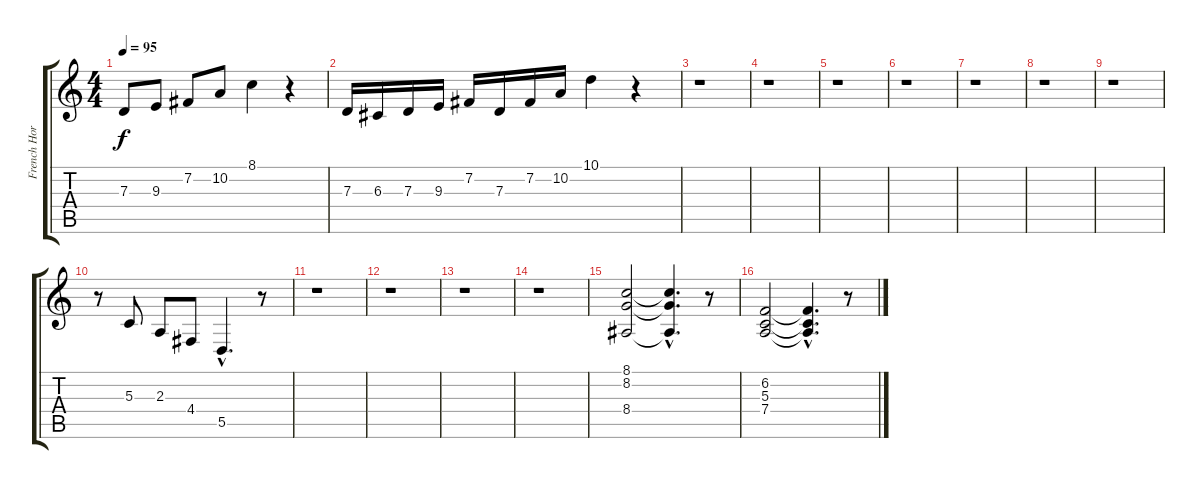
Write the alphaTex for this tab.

\track ("French Horn 1" "French Hor") {instrument frenchhorn}
\staff {score tabs}
\tuning (E4 B3 G3 D3 A2 E2) {hide}
\ts (4 4)
\tempo 95
\clef g2
\ks c
7.3.8{dy f} 9.3.8 7.2.8 10.2.8 8.1.4 r.4 |
7.3.16 6.3.16 7.3.16 9.3.16 7.2.16 7.3.16 7.2.16 10.2.16 10.1.4 r.4 |
r.1 |
r.1 |
r.1 |
r.1 |
r.1 |
r.1 |
r.1 |
r.8 5.3.8 2.3.8 4.4.8 5.5{hac}.4{d} r.8 |
r.1 |
r.1 |
r.1 |
r.1 |
(8.1 8.2 8.4).2 (8.1{hac t} 8.2{hac t} 8.4{hac t}).4{d} r.8 |
(6.2 5.3 7.4).2 (6.2{hac t} 5.3{hac t} 7.4{hac t}).4{d} r.8
